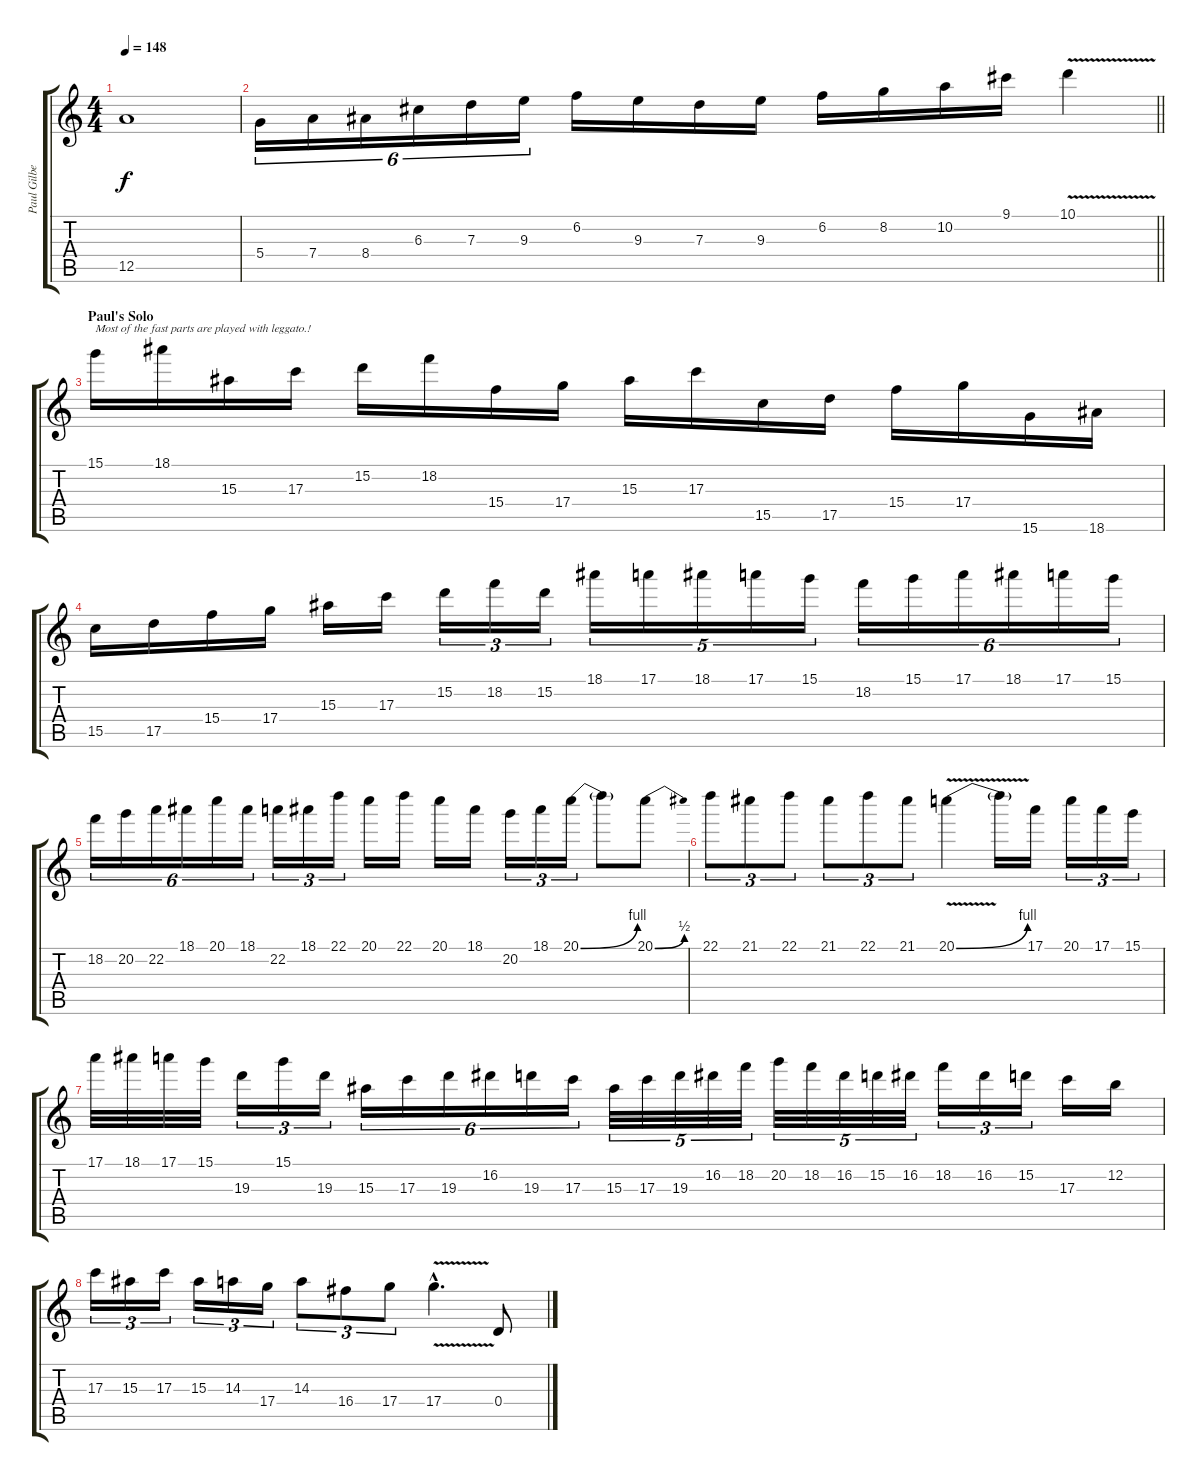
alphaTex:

\track ("Paul Gilbert" "Paul Gilbe") {instrument distortionguitar}
\staff {score tabs}
\tuning (E4 B3 G3 D3 A2 E2) {hide}
\ts (4 4)
\tempo 148
\clef g2
\ks c
12.5.1{dy f} |
\barLineRight lightlight
5.4.16{tu (6 4)} 7.4.16{tu (6 4)} 8.4.16{tu (6 4)} 6.3.16{tu (6 4)} 7.3.16{tu (6 4)} 9.3.16{tu (6 4)} 6.2.16 9.3.16 7.3.16 9.3.16 6.2.16 8.2.16 10.2.16 9.1.16 10.1{v}.4 |
\section ("" "Paul's Solo")
15.1.16{txt "Most of the fast parts are played with leggato.!"} 18.1.16 15.3.16 17.3.16 15.2.16 18.2.16 15.4.16 17.4.16 15.3.16 17.3.16 15.5.16 17.5.16 15.4.16 17.4.16 15.6.16 18.6.16 |
15.5.16 17.5.16 15.4.16 17.4.16 15.3.16 17.3.16 15.2.16{tu (3 2)} 18.2.16{tu (3 2)} 15.2.16{tu (3 2)} 18.1.16{tu (5 4)} 17.1.16{tu (5 4)} 18.1.16{tu (5 4)} 17.1.16{tu (5 4)} 15.1.16{tu (5 4)} 18.2.16{tu (6 4)} 15.1.16{tu (6 4)} 17.1.16{tu (6 4)} 18.1.16{tu (6 4)} 17.1.16{tu (6 4)} 15.1.16{tu (6 4)} |
18.2.16{tu (6 4)} 20.2.16{tu (6 4)} 22.2.16{tu (6 4)} 18.1.16{tu (6 4)} 20.1.16{tu (6 4)} 18.1.16{tu (6 4)} 22.2.16{tu (3 2)} 18.1.16{tu (3 2)} 22.1.16{tu (3 2)} 20.1.16 22.1.16 20.1.16 18.1.16 20.2.16{tu (3 2)} 18.1.16{tu (3 2)} 20.1{be (bend 0 0 60 4)}.16{tu (3 2)} 20.1{t}.8 20.1{be (bend 0 0 60 2)}.8 |
22.1.8{tu (3 2)} 21.1.8{tu (3 2)} 22.1.8{tu (3 2)} 21.1.8{tu (3 2)} 22.1.8{tu (3 2)} 21.1.8{tu (3 2)} 20.1{be (bend 0 0 60 4) v}.4 20.1{t}.16 17.1.16 20.1.16{tu (3 2)} 17.1.16{tu (3 2)} 15.1.16{tu (3 2)} |
17.1.32 18.1.32 17.1.32 15.1.32 19.3.16{tu (3 2)} 15.1.16{tu (3 2)} 19.3.16{tu (3 2)} 15.3.16{tu (6 4)} 17.3.16{tu (6 4)} 19.3.16{tu (6 4)} 16.2.16{tu (6 4)} 19.3.16{tu (6 4)} 17.3.16{tu (6 4)} 15.3.32{tu (5 4)} 17.3.32{tu (5 4)} 19.3.32{tu (5 4)} 16.2.32{tu (5 4)} 18.2.32{tu (5 4)} 20.2.32{tu (5 4)} 18.2.32{tu (5 4)} 16.2.32{tu (5 4)} 15.2.32{tu (5 4)} 16.2.32{tu (5 4)} 18.2.16{tu (3 2)} 16.2.16{tu (3 2)} 15.2.16{tu (3 2)} 17.3.16 12.2.16 |
17.3.16{tu (3 2)} 15.3.16{tu (3 2)} 17.3.16{tu (3 2)} 15.3.16{tu (3 2)} 14.3.16{tu (3 2)} 17.4.16{tu (3 2)} 14.3.8{tu (3 2)} 16.4.8{tu (3 2)} 17.4.8{tu (3 2)} 17.4{v hac}.4{d} 0.4.8
